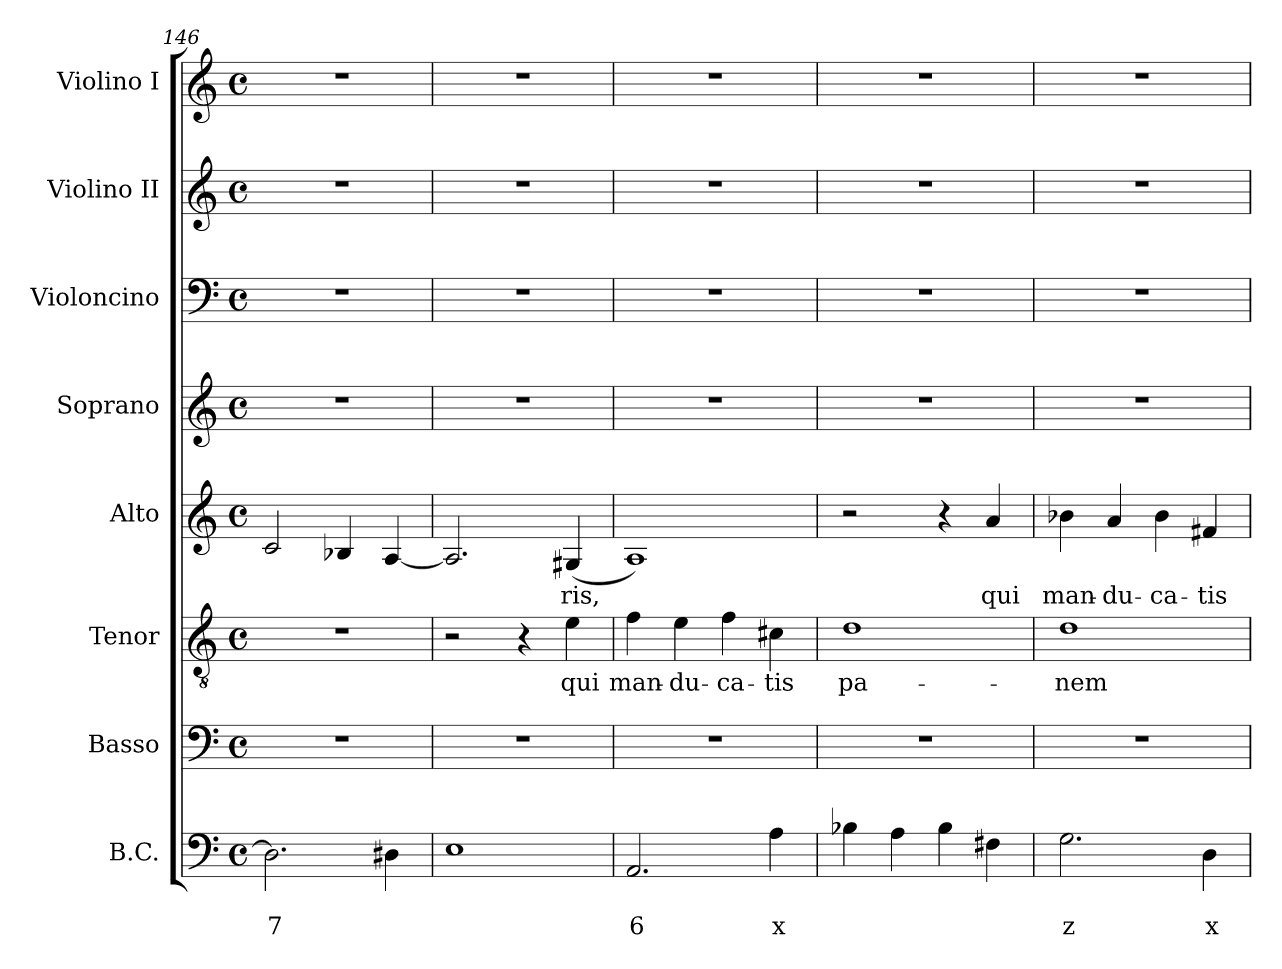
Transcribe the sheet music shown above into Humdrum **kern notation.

**kern	**text	**text	**kern	**kern	**text	**kern	**text	**kern	**kern	**kern	**kern
*part8	*part8	*part8	*part7	*part6	*part6	*part5	*part5	*part4	*part3	*part2	*part1
*staff8	*staff8	*staff8	*staff7	*staff6	*staff6	*staff5	*staff5	*staff4	*staff3	*staff2	*staff1
*I"B.C.	*	*	*I"Basso	*I"Tenor	*	*I"Alto	*	*I"Soprano	*I"Violoncino	*I"Violino II	*I"Violino I
*I'BC	*	*	*I'B	*I'T	*	*I'A	*	*I'S	*I'Vc.	*I'Vln. II	*I'Vln. I
*clefF4	*	*	*clefF4	*clefGv2	*	*clefG2	*	*clefG2	*clefF4	*clefG2	*clefG2
*k[]	*	*	*k[]	*k[]	*	*k[]	*	*k[]	*k[]	*k[]	*k[]
*C:	*	*	*C:	*C:	*	*C:	*	*C:	*C:	*C:	*C:
*M4/4	*	*	*M4/4	*M4/4	*	*M4/4	*	*M4/4	*M4/4	*M4/4	*M4/4
*met(c)	*	*	*met(c)	*met(c)	*	*met(c)	*	*met(c)	*met(c)	*met(c)	*met(c)
=146	=146	=146	=146	=146	=146	=146	=146	=146	=146	=146	=146
!	!	!LO:LY:b	!	!	!	!	!	!	!	!	!
2.D\]	.	7	1r	1r	.	2c/	.	1r	1r	1r	1r
.	.	.	.	.	.	4B-X/	.	.	.	.	.
4D#X\	.	.	.	.	.	[4A/	.	.	.	.	.
=147	=147	=147	=147	=147	=147	=147	=147	=147	=147	=147	=147
1E	.	.	1r	2r	.	2.A/]	.	1r	1r	1r	1r
.	.	.	.	4r	.	.	.	.	.	.	.
!	!	!	!	!	!LO:LY:b	!	!LO:LY:b	!	!	!	!
.	.	.	.	4e\	qui	(<4G#X/	-ris,	.	.	.	.
=148	=148	=148	=148	=148	=148	=148	=148	=148	=148	=148	=148
!	!	!LO:LY:b	!	!	!LO:LY:b	!	!	!	!	!	!
2.AA/	.	6	1r	4f\	man-	1A)	.	1r	1r	1r	1r
!	!	!	!	!	!LO:LY:b	!	!	!	!	!	!
.	.	.	.	4e\	-du-	.	.	.	.	.	.
!	!	!	!	!	!LO:LY:b	!	!	!	!	!	!
.	.	.	.	4f\	-ca-	.	.	.	.	.	.
!	!	!LO:LY:b	!	!	!LO:LY:b	!	!	!	!	!	!
4A\	.	x	.	4c#X\	-tis	.	.	.	.	.	.
=149	=149	=149	=149	=149	=149	=149	=149	=149	=149	=149	=149
!	!	!	!	!	!LO:LY:b	!	!	!	!	!	!
4B-X\	.	.	1r	1d	pa-	2r	.	1r	1r	1r	1r
4A\	.	.	.	.	.	.	.	.	.	.	.
4B-\	.	.	.	.	.	4r	.	.	.	.	.
!	!	!	!	!	!	!	!LO:LY:b	!	!	!	!
4F#X\	.	.	.	.	.	4a/	qui	.	.	.	.
=150	=150	=150	=150	=150	=150	=150	=150	=150	=150	=150	=150
!	!	!LO:LY:b	!	!	!LO:LY:b	!	!LO:LY:b	!	!	!	!
2.G\	.	z	1r	1d	-nem	4b-X\	man-	1r	1r	1r	1r
!	!	!	!	!	!	!	!LO:LY:b	!	!	!	!
.	.	.	.	.	.	4a/	-du-	.	.	.	.
!	!	!	!	!	!	!	!LO:LY:b	!	!	!	!
.	.	.	.	.	.	4b-\	-ca-	.	.	.	.
!	!	!LO:LY:b	!	!	!	!	!LO:LY:b	!	!	!	!
4D\	.	x	.	.	.	4f#X/	-tis	.	.	.	.
=	=	=	=	=	=	=	=	=	=	=	=
*-	*-	*-	*-	*-	*-	*-	*-	*-	*-	*-	*-
